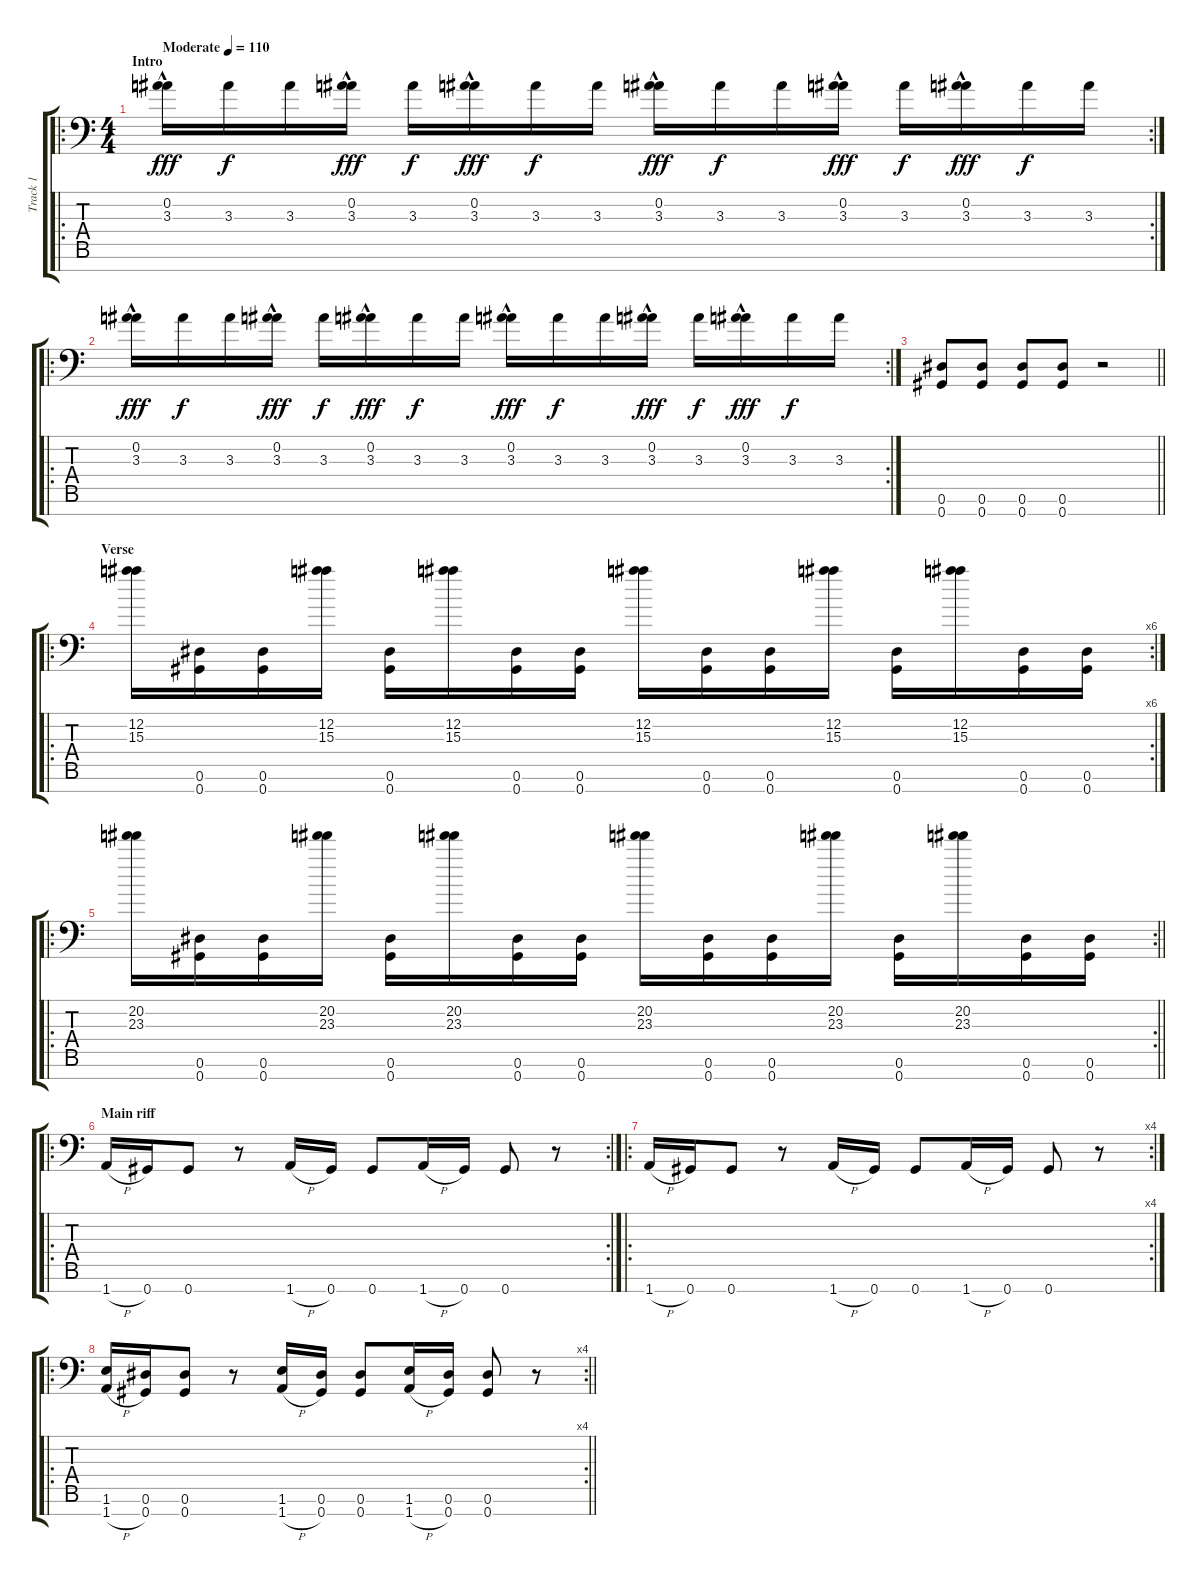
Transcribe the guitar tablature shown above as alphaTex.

\track ("Track 1" "Track 1") {instrument distortionguitar}
\staff {score tabs}
\tuning (Eb4 Bb3 Gb3 Db3 Ab2 Eb2 Ab1) {hide}
\ro
\rc 2
\ts (4 4)
\section ("" "Intro")
\tempo (110 "Moderate")
\clef f4
\ks c
(0.2 3.3{hac}).16{dy fff instrument distortionguitar} 3.3.16{dy f} 3.3.16 (0.2 3.3{hac}).16{dy fff} 3.3.16{dy f} (0.2 3.3{hac}).16{dy fff} 3.3.16{dy f} 3.3.16 (0.2 3.3{hac}).16{dy fff} 3.3.16{dy f} 3.3.16 (0.2 3.3{hac}).16{dy fff} 3.3.16{dy f} (0.2 3.3{hac}).16{dy fff} 3.3.16{dy f} 3.3.16 |
\ro
\rc 2
(0.2 3.3{hac}).16{dy fff} 3.3.16{dy f} 3.3.16 (0.2 3.3{hac}).16{dy fff} 3.3.16{dy f} (0.2 3.3{hac}).16{dy fff} 3.3.16{dy f} 3.3.16 (0.2 3.3{hac}).16{dy fff} 3.3.16{dy f} 3.3.16 (0.2 3.3{hac}).16{dy fff} 3.3.16{dy f} (0.2 3.3{hac}).16{dy fff} 3.3.16{dy f} 3.3.16 |
\barLineRight lightlight
(0.6 0.7).8 (0.6 0.7).8 (0.6 0.7).8 (0.6 0.7).8 r.2 |
\ro
\rc 6
\section ("" "Verse")
(12.2 15.3).16 (0.6 0.7).16 (0.6 0.7).16 (12.2 15.3).16 (0.6 0.7).16 (12.2 15.3).16 (0.6 0.7).16 (0.6 0.7).16 (12.2 15.3).16 (0.6 0.7).16 (0.6 0.7).16 (12.2 15.3).16 (0.6 0.7).16 (12.2 15.3).16 (0.6 0.7).16 (0.6 0.7).16 |
\ro
\rc 2
\barLineRight lightlight
(20.2 23.3).16 (0.6 0.7).16 (0.6 0.7).16 (20.2 23.3).16 (0.6 0.7).16 (20.2 23.3).16 (0.6 0.7).16 (0.6 0.7).16 (20.2 23.3).16 (0.6 0.7).16 (0.6 0.7).16 (20.2 23.3).16 (0.6 0.7).16 (20.2 23.3).16 (0.6 0.7).16 (0.6 0.7).16 |
\ro
\rc 2
\section ("" "Main riff")
1.7{h}.16{balance 0} 0.7.16 0.7.8 r.8 1.7{h}.16 0.7.16 0.7.8 1.7{h}.16 0.7.16 0.7.8 r.8 |
\ro
\rc 4
1.7{h}.16{balance 8} 0.7.16 0.7.8 r.8 1.7{h}.16 0.7.16 0.7.8 1.7{h}.16 0.7.16 0.7.8 r.8 |
\ro
\rc 4
\barLineRight lightlight
(1.6 1.7{h}).16{balance 8} (0.6 0.7).16 (0.6 0.7).8 r.8 (1.6 1.7{h}).16 (0.6 0.7).16 (0.6 0.7).8 (1.6 1.7{h}).16 (0.6 0.7).16 (0.6 0.7).8 r.8
